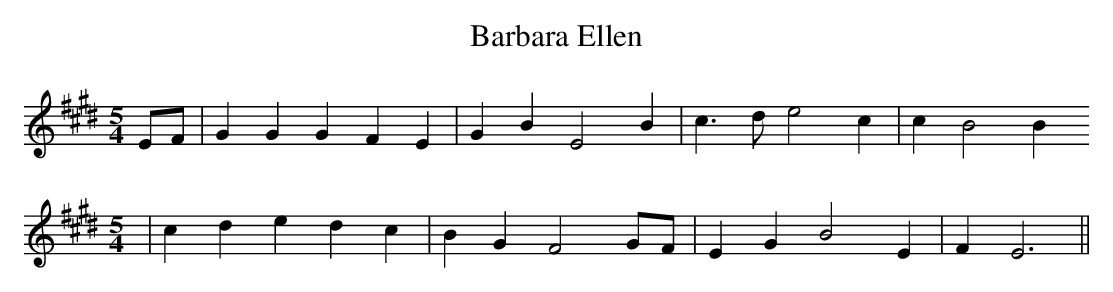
X:1
T:Barbara Ellen
M:5/4
L:1/4
K:E
E/2-F/2| G G G- F E| G B E2 B| c3/2 d/2 e2 c| c B2 B
M:5/4
| c d e- d c| B G F2 G/2F/2| E G B2 E| F E3||
